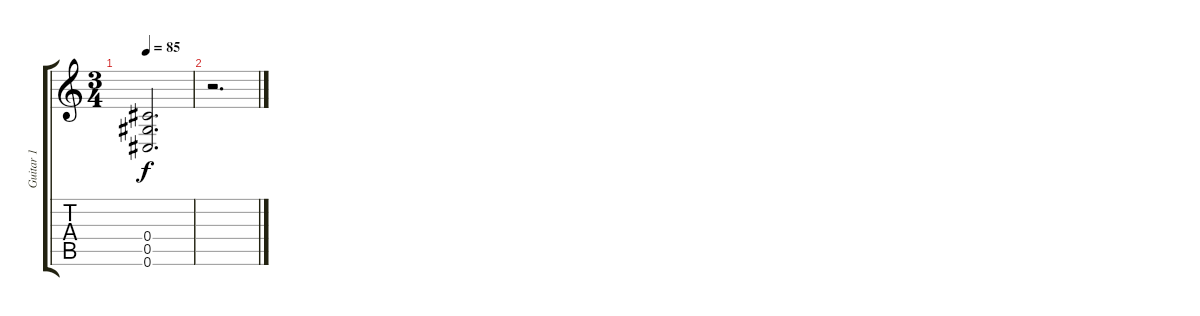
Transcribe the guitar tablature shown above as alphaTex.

\track ("Guitar 1" "Guitar 1") {instrument distortionguitar}
\staff {score tabs}
\tuning (Eb4 Bb3 Gb3 Db3 Ab2 Db2) {hide}
\ts (3 4)
\tempo 85
\clef g2
\ks c
(0.4 0.5 0.6).2{d dy f} |
r.2{d}
